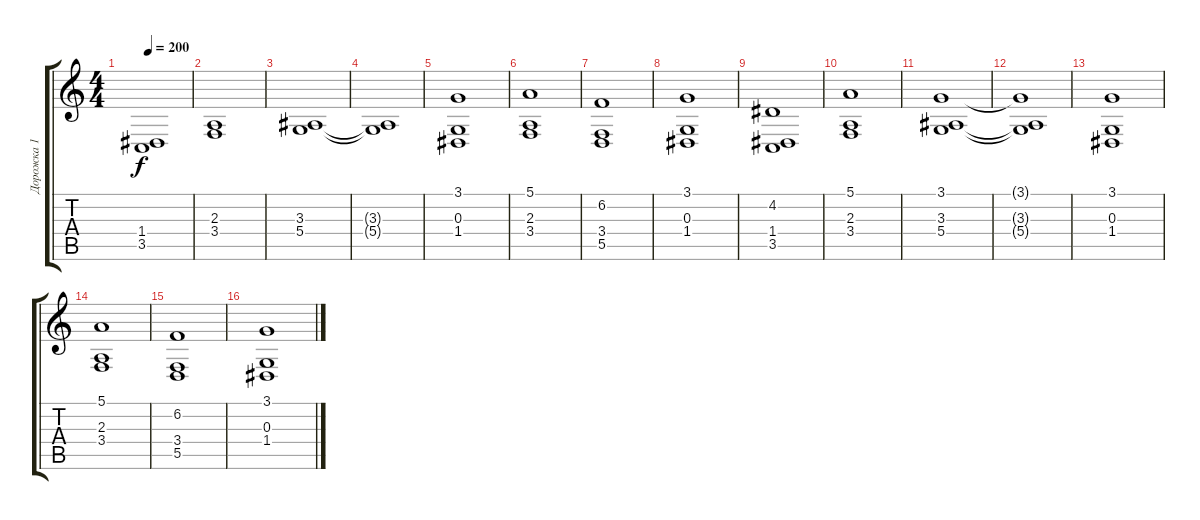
\track ("Дорожка 1" "Дорожка 1") {instrument tremolostrings}
\staff {score tabs}
\tuning (E4 B3 G3 D3 A2 E2) {hide}
\ts (4 4)
\tempo 200
\clef g2
\ks c
(1.4 3.5).1{dy f} |
(2.3 3.4).1 |
(3.3 5.4).1 |
(3.3{t} 5.4{t}).1 |
(3.1 0.3 1.4).1 |
(5.1 2.3 3.4).1 |
(6.2 3.4 5.5).1 |
(3.1 0.3 1.4).1 |
(4.2 1.4 3.5).1 |
(5.1 2.3 3.4).1 |
(3.1 3.3 5.4).1 |
(3.1{t} 3.3{t} 5.4{t}).1 |
(3.1 0.3 1.4).1 |
(5.1 2.3 3.4).1 |
(6.2 3.4 5.5).1 |
(3.1 0.3 1.4).1
